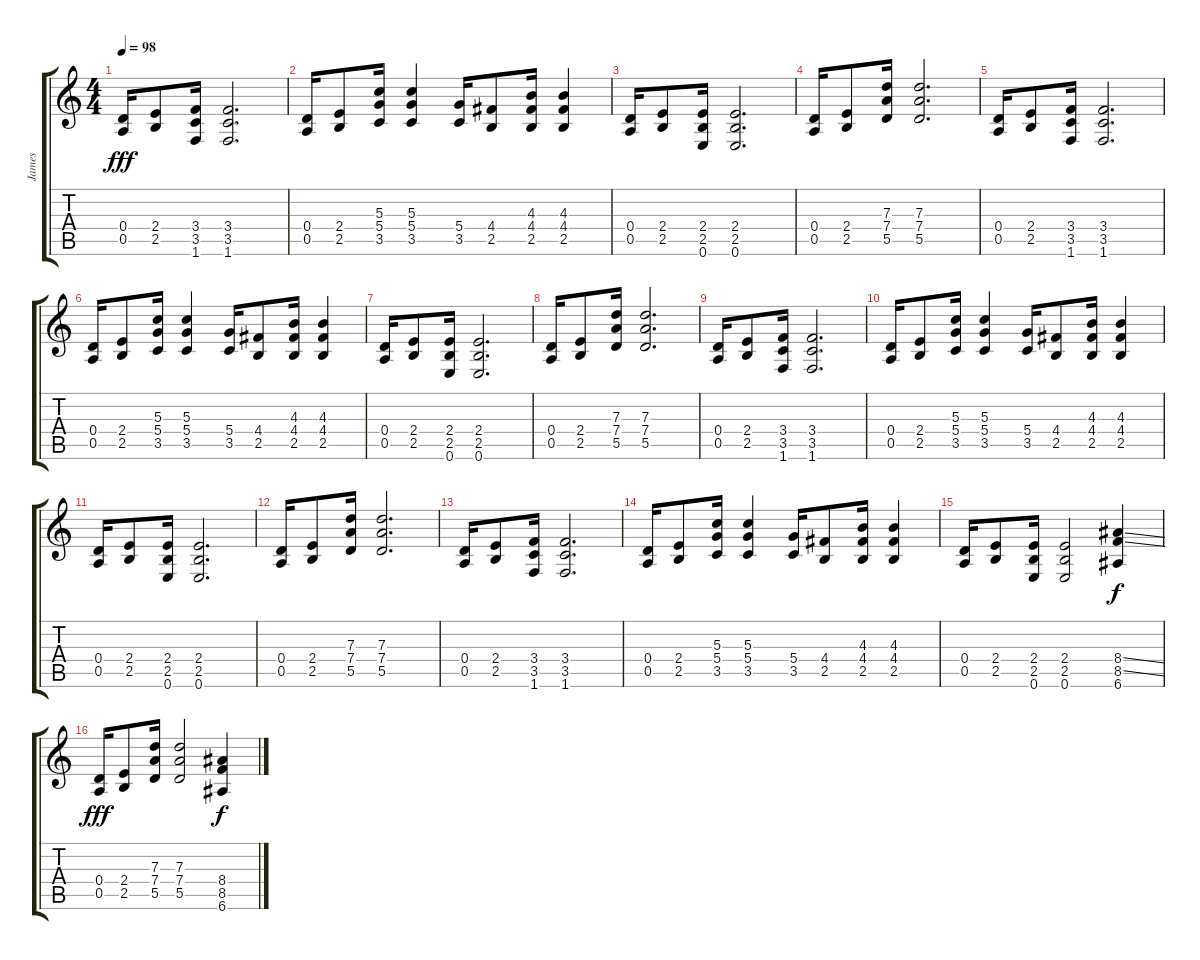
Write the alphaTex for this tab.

\track ("James" "James") {instrument electricguitarclean}
\staff {score tabs}
\tuning (E4 B3 G3 D3 A2 E2) {hide}
\ts (4 4)
\tempo 98
\clef g2
\ks c
(0.4 0.5).16{dy fff} (2.4 2.5).8 (3.4 3.5 1.6).16 (3.4 3.5 1.6).2{d} |
(0.4 0.5).16 (2.4 2.5).8 (5.3 5.4 3.5).16 (5.3 5.4 3.5).4 (5.4 3.5).16 (4.4 2.5).8 (4.3 4.4 2.5).16 (4.3 4.4 2.5).4 |
(0.4 0.5).16 (2.4 2.5).8 (2.4 2.5 0.6).16 (2.4 2.5 0.6).2{d} |
(0.4 0.5).16 (2.4 2.5).8 (7.3 7.4 5.5).16 (7.3 7.4 5.5).2{d} |
(0.4 0.5).16 (2.4 2.5).8 (3.4 3.5 1.6).16 (3.4 3.5 1.6).2{d} |
(0.4 0.5).16 (2.4 2.5).8 (5.3 5.4 3.5).16 (5.3 5.4 3.5).4 (5.4 3.5).16 (4.4 2.5).8 (4.3 4.4 2.5).16 (4.3 4.4 2.5).4 |
(0.4 0.5).16{volume 9} (2.4 2.5).8 (2.4 2.5 0.6).16 (2.4 2.5 0.6).2{d} |
(0.4 0.5).16 (2.4 2.5).8 (7.3 7.4 5.5).16 (7.3 7.4 5.5).2{d} |
(0.4 0.5).16 (2.4 2.5).8 (3.4 3.5 1.6).16 (3.4 3.5 1.6).2{d} |
(0.4 0.5).16 (2.4 2.5).8 (5.3 5.4 3.5).16 (5.3 5.4 3.5).4 (5.4 3.5).16 (4.4 2.5).8 (4.3 4.4 2.5).16 (4.3 4.4 2.5).4 |
(0.4 0.5).16 (2.4 2.5).8 (2.4 2.5 0.6).16 (2.4 2.5 0.6).2{d} |
(0.4 0.5).16 (2.4 2.5).8 (7.3 7.4 5.5).16 (7.3 7.4 5.5).2{d} |
(0.4 0.5).16 (2.4 2.5).8 (3.4 3.5 1.6).16 (3.4 3.5 1.6).2{d} |
(0.4 0.5).16 (2.4 2.5).8 (5.3 5.4 3.5).16 (5.3 5.4 3.5).4 (5.4 3.5).16 (4.4 2.5).8 (4.3 4.4 2.5).16 (4.3 4.4 2.5).4 |
(0.4 0.5).16 (2.4 2.5).8 (2.4 2.5 0.6).16 (2.4 2.5 0.6).2 (8.4{ss} 8.5{ss} 6.6).4{dy f} |
(0.4 0.5).16{dy fff} (2.4 2.5).8 (7.3 7.4 5.5).16 (7.3 7.4 5.5).2 (8.4{ss} 8.5{ss} 6.6).4{dy f}
